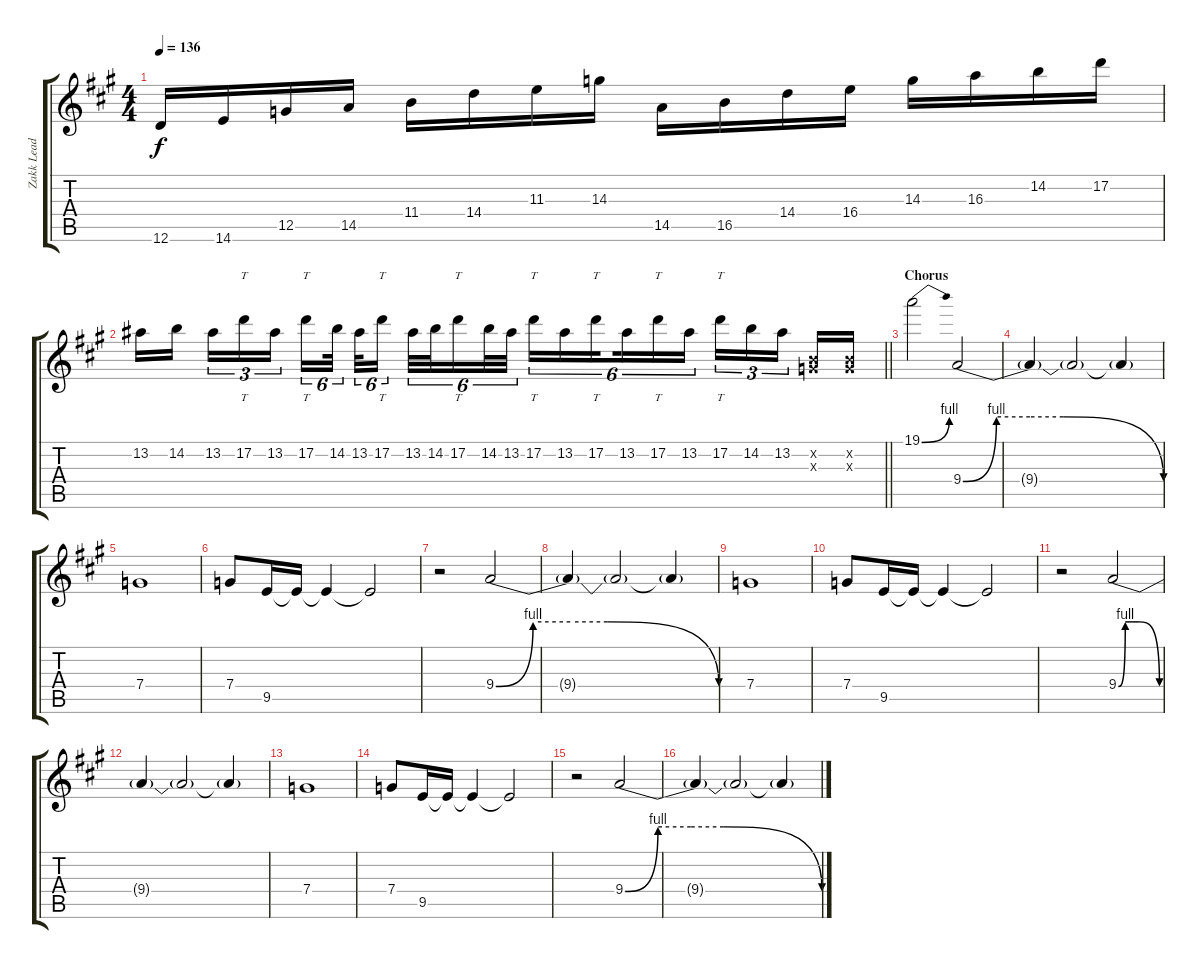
\track ("Zakk Lead" "Zakk Lead") {instrument distortionguitar}
\staff {score tabs}
\tuning (D4 A3 F3 C3 G2 D2) {hide}
\ts (4 4)
\tempo 136
\clef g2
\ks a
12.6.16{dy f} 14.6.16 12.5.16 14.5.16 11.4.16 14.4.16 11.3.16 14.3.16 14.5.16 16.5.16 14.4.16 16.4.16 14.3.16 16.3.16 14.2.16 17.2.16 |
\barLineRight lightlight
13.2.16 14.2.16{beam splitsecondary} 13.2.16{tu (3 2)} 17.2.16{tt tu (3 2)} 13.2.16{tu (3 2)} 17.2.16{tt tu (6 4)} 14.2.32{tu (6 4) beam splitsecondary} 13.2.32{tu (6 4)} 17.2.16{tt tu (6 4) beam splitsecondary} 13.2.32{tu (6 4)} 14.2.32{tu (6 4)} 17.2.16{tt tu (6 4)} 14.2.32{tu (6 4)} 13.2.32{tu (6 4)} 17.2.16{tt tu (6 4)} 13.2.16{tu (6 4)} 17.2.16{tt tu (6 4) beam splitsecondary} 13.2.16{tu (6 4)} 17.2.16{tt tu (6 4)} 13.2.16{tu (6 4)} 17.2.16{tt tu (3 2)} 14.2.16{tu (3 2)} 13.2.16{tu (3 2) beam splitsecondary} (2.2{x} 2.3{x}).16 (2.2{x} 2.3{x}).16 |
\section ("" "Chorus")
19.1{be (bend 0 0 60 4)}.2 9.4{be (custom 0 0 10 4 20 4 30 4 60 0)}.2 |
9.4{t}.4 9.4{t}.2 9.4{t}.4 |
7.4.1 |
7.4.8 9.5.16 9.5{t}.16 9.5{t}.4 9.5{t}.2 |
r.2 9.4{be (custom 0 0 10 4 20 4 30 4 60 0)}.2 |
9.4{t}.4 9.4{t}.2 9.4{t}.4 |
7.4.1 |
7.4.8 9.5.16 9.5{t}.16 9.5{t}.4 9.5{t}.2 |
r.2 9.4{be (custom 0 0 10 4 20 4 30 4 60 0)}.2 |
9.4{t}.4 9.4{t}.2 9.4{t}.4 |
7.4.1 |
7.4.8 9.5.16 9.5{t}.16 9.5{t}.4 9.5{t}.2 |
r.2 9.4{be (custom 0 0 10 4 20 4 30 4 60 0)}.2 |
9.4{t}.4 9.4{t}.2 9.4{t}.4
